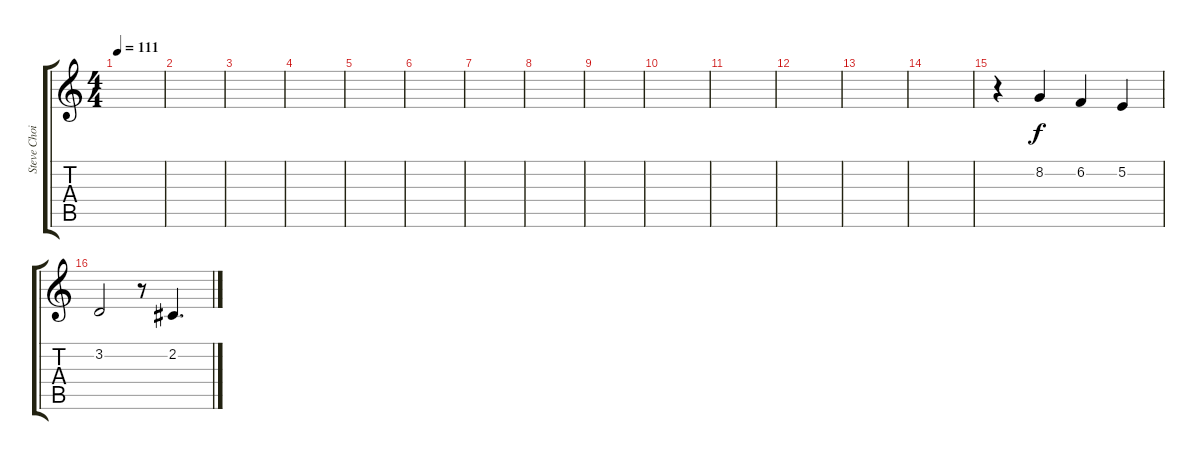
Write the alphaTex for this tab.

\track ("Steve Choi Piano" "Steve Choi") {instrument honkytonkpiano}
\staff {score tabs}
\tuning (E4 B3 G3 D3 A2 E2) {hide}
\ts (4 4)
\tempo 111
\clef g2
\ks c
|
|
|
|
|
|
|
|
|
|
|
|
|
|
r.4{instrument electricpiano1} 8.2.4 6.2.4 5.2.4 |
3.2.2 r.8 2.2.4{d}
